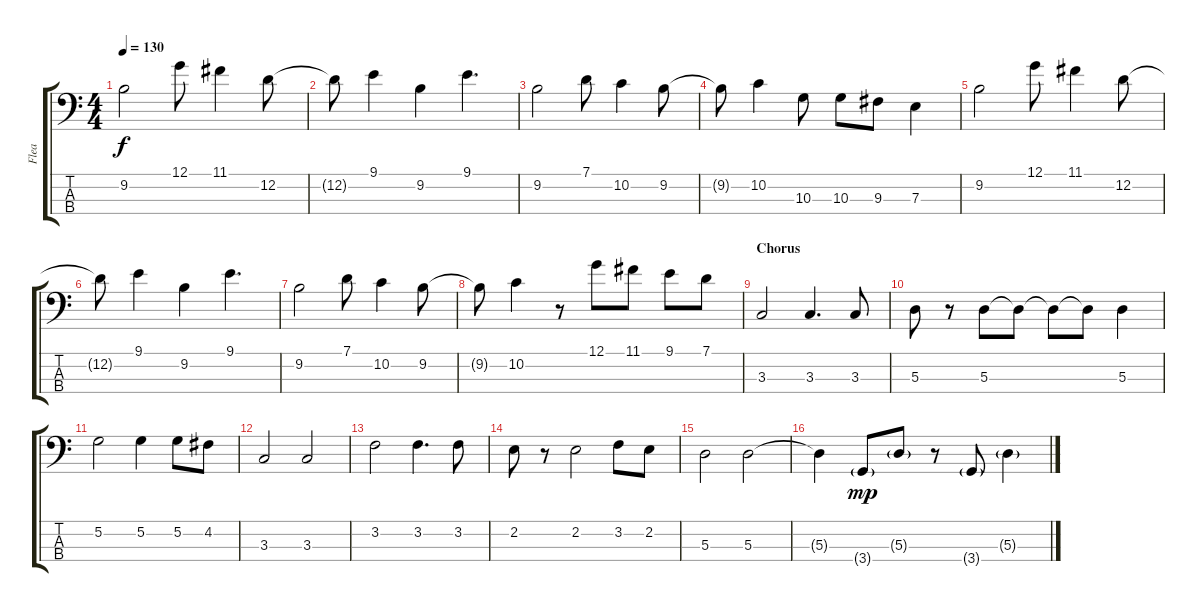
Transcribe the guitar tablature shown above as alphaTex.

\track ("Flea" "Flea") {instrument electricbassfinger}
\staff {score tabs}
\tuning (G2 D2 A1 E1) {hide}
\ts (4 4)
\tempo 130
\clef f4
\ks c
9.2.2{dy f} 12.1.8 11.1.4 12.2.8 |
12.2{t}.8 9.1.4 9.2.4 9.1.4{d} |
9.2.2 7.1.8 10.2.4 9.2.8 |
9.2{t}.8 10.2.4 10.3.8 10.3.8 9.3.8 7.3.4 |
9.2.2 12.1.8 11.1.4 12.2.8 |
12.2{t}.8 9.1.4 9.2.4 9.1.4{d} |
9.2.2 7.1.8 10.2.4 9.2.8 |
9.2{t}.8 10.2.4 r.8 12.1.8 11.1.8 9.1.8 7.1.8 |
\section ("" "Chorus")
3.3.2 3.3.4{d} 3.3.8 |
5.3.8 r.8 5.3.8 5.3{t}.8 5.3{t}.8 5.3{t}.8 5.3.4 |
5.2.2 5.2.4 5.2.8 4.2.8 |
3.3.2 3.3.2 |
3.2.2 3.2.4{d} 3.2.8 |
2.2.8 r.8 2.2.2 3.2.8 2.2.8 |
5.3.2 5.3.2 |
5.3{t}.4 3.4{g}.8{dy mp} 5.3{g}.8 r.8 3.4{g}.8 5.3{g}.4
